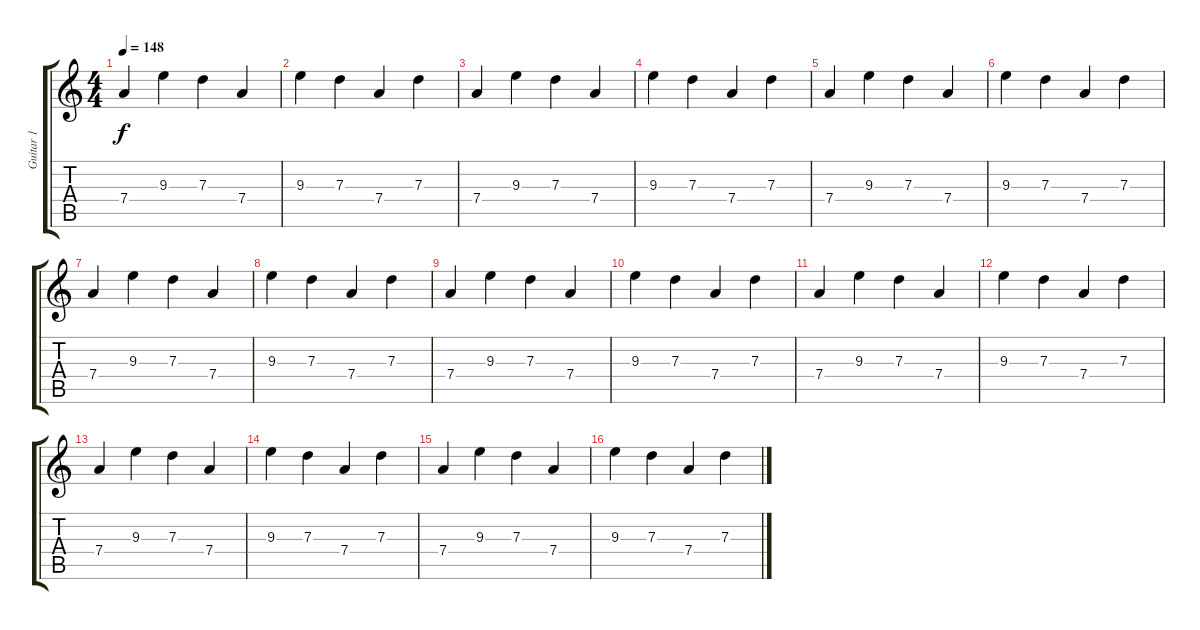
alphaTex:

\track ("Guitar 1" "Guitar 1") {instrument distortionguitar}
\staff {score tabs}
\tuning (E4 B3 G3 D3 A2 D2) {hide}
\ts (4 4)
\tempo 148
\clef g2
\ks c
7.4.4{dy f} 9.3.4 7.3.4 7.4.4 |
9.3.4 7.3.4 7.4.4 7.3.4 |
7.4.4 9.3.4 7.3.4 7.4.4 |
9.3.4 7.3.4 7.4.4 7.3.4 |
7.4.4 9.3.4 7.3.4 7.4.4 |
9.3.4 7.3.4 7.4.4 7.3.4 |
7.4.4 9.3.4 7.3.4 7.4.4 |
9.3.4 7.3.4 7.4.4 7.3.4 |
7.4.4 9.3.4 7.3.4 7.4.4 |
9.3.4 7.3.4 7.4.4 7.3.4 |
7.4.4 9.3.4 7.3.4 7.4.4 |
9.3.4 7.3.4 7.4.4 7.3.4 |
7.4.4 9.3.4 7.3.4 7.4.4 |
9.3.4 7.3.4 7.4.4 7.3.4 |
7.4.4 9.3.4 7.3.4 7.4.4 |
9.3.4 7.3.4 7.4.4 7.3.4
